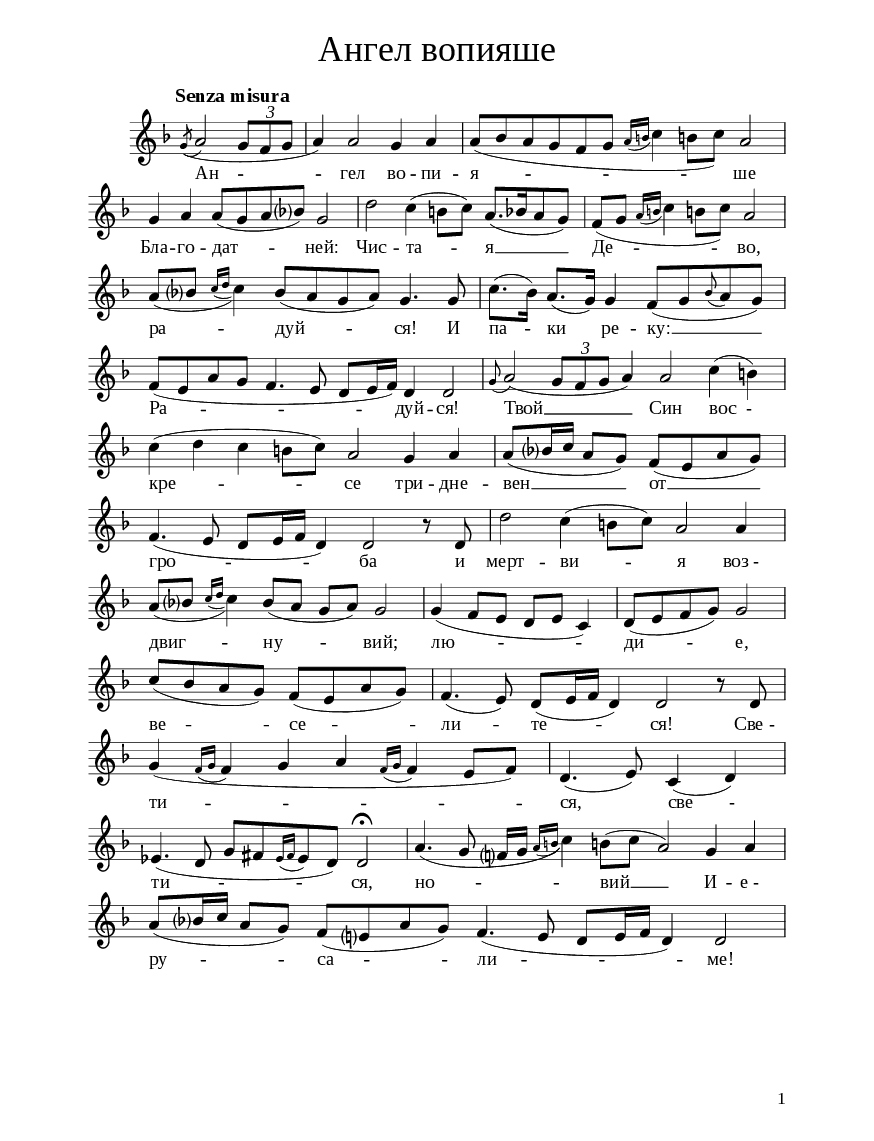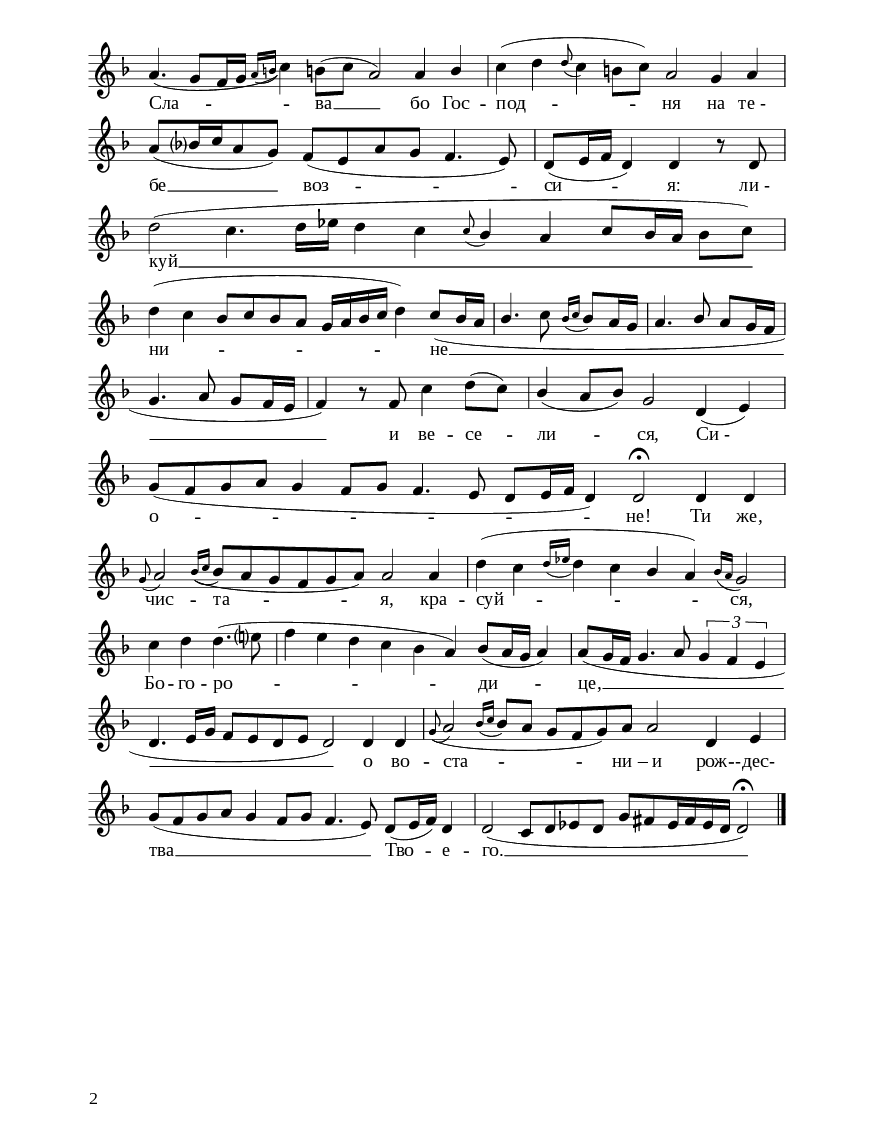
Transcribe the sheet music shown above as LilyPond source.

\version "2.24.4"

% include paper part and global functions
\include "include/globals.ily"

\bookpart {
  \label #'ref064
  \tocItem \markup "Ангел вопияше"
  \paper {
    print-all-headers = ##t
    print-page-number = ##t
    print-first-page-number = ##t

    % put page numbers on the bottom
    oddHeaderMarkup = \markup ""
    evenHeaderMarkup = \markup ""
    oddFooterMarkup = \markup
    \fill-line {
      ""
      \if \should-print-page-number \fromproperty #'page:page-number-string
    }
    evenFooterMarkup = \markup
    \fill-line {
      \if \should-print-page-number \fromproperty #'page:page-number-string
      ""
    }

    left-margin = 1.5\cm
    right-margin = 1.5\cm
    top-margin = 1.6\cm
    bottom-margin = 1.2\cm
    ragged-bottom = ##t % do not spread the staves to fill the whole vertical space

    % change distance between staves
    system-system-spacing =
    #'((basic-distance . 9.5)
       (minimum-distance . 6)
       (padding . 1)
       (stretchability . 12))
  }
  \score {
    \include "include/score-layout.ily"

    \new Voice \relative c' {
      \clef treble
      \key d \minor
      \tempo "Senza misura"
      \autoBeamOff
      \omit Score.TimeSignature
      \cadenzaOn % allows custom bar lines


      \acciaccatura g'8 (a2 \tuplet 3/2 { g8 [f g] } \bar "|"
      a4) a2 g4 a4 \bar "|"
      \slurDown a8( [bes a g f g] \acciaccatura { a16 [b] } c4 b!8 [c]) a2 \bar "|" \break

      \slurNeutral g4 a a8 ([g a bes?]) g2 \bar "|"
      d'2 c4 (b8 [c]) a8. ([bes16 a8 g]) \bar "|"
      \slurDown f8([ g] \acciaccatura { a16 [b] } c4 b!8[ c]) a2 \bar "|"  \break

      a8( [bes?] \acciaccatura { c16 [d] } c4) bes8( [a g a]) g4. g8 \bar "|"
      \slurNeutral c8.( [bes16]) a8.( [g16]) g4 f8( [g \appoggiatura bes a g]) \bar "|"  \break

      f8( [e a g] f4. e8 d [e16 f]) d4 d2 \bar "|"
      \appoggiatura g8  a2( \tuplet 3/2 { g8 [f g] } a4) a2 c4( b) \bar "|"  \break

      \stemNeutral c4( d  c b!8 [c]) a2 g4 a \bar "|"
      \stemUp a8( [bes?16 c] a8 [g]) f( [e a g]) \bar "|"  \break

      f4.( e8 d[ e16 f] d4) d2 r8 d \bar "|"
      \stemNeutral d'2 c4( b!8[ c]) a2 a4 \bar "|"  \break

      \slurDown a8([bes?] \acciaccatura { c16 [d] } c4) bes8( [a] g [a]) g2 \bar "|"
      g4( f8 [e] d [e] c4) \bar "|"
      d8([ e f g]) g2 \bar "|"  \break

      c8([ bes a g]) f([ e a g]) \bar "|"
      f4.( e8) d([ e16 f] d4) d2 r8 d \bar "|"  \break


      g4( \acciaccatura { f16 [g] } f4 g a \acciaccatura { f16 [g] } f4 e8[  f]) \bar "|"
      d4.( e8) c4( d) \bar "|"  \break

      ees4.( d8 g8[ fis \acciaccatura { ees16 [fis] }  ees8 d]) d2\fermata \bar "|"
      a'4.( g8 f?16[ g] \acciaccatura { a16 [b] } c4) \slurNeutral b!8([ c] a2) g4 a4 \bar "|"  \break

      \stemUp a8([ bes?16 c] a8  [g]) f8([ e? a g]) f4.( e8 d[ e16 f] d4) d2 \bar "|"  \break

      \stemNeutral \slurDown a'4.( g8[ f16 g] \acciaccatura { a16 [b!] } c4) \slurNeutral b!8([ c]  a2)  a4 \stemUp b \bar "|"
      \stemNeutral c4( d \appoggiatura d8 c4 b!8[ c]) a2 g4 a \bar "|"  \break

      a8([ bes?16 c a8 g]) f([ e a g] f4. e8) \bar "|"
      d8([ e16 f] d4) d r8 d \bar "|"  \break

      d'2( c4. d16[ ees] d4 c \appoggiatura c8 \stemUp bes4 a c8[ bes16 a]  \stemNeutral bes8[ c]) \bar "|"  \break

      d4( c \stemUp bes8[ c bes a] g16[ a bes c] \stemNeutral d4) \stemUp \slurDown c8([ bes16 a] \bar "|" \noBreak
      bes4. \stemNeutral c8 \acciaccatura { bes16 [c] } \stemUp bes8[ a16 g]  \bar "|" \noBreak
      a4. bes8 a[ g16 f] \bar "|" \break

      g4. a8 g8[ f16 e] \bar "|"
      f4) r8 f\stemNeutral \slurNeutral c'4 d8([ c])  \bar "|"
      \stemUp bes4( a8[ bes]) g2 d4( e)  \bar "|" \break

      g8([ f g a] g4 f8[ g] f4. e8 d8[ e16 f] d4) d2\fermata d4 d  \bar "|" \break

      \appoggiatura g8 a2 \acciaccatura { bes16([ c] } bes8[ a g f g a]) a2 a4 \bar "|"
      \stemNeutral d4( c \acciaccatura { d16[ ees!]} d4 c \stemUp bes a) \acciaccatura { bes16[ a] } g2 \bar "|" \break

      \stemNeutral c4 d d4.( e?8 \bar "|" \noBreak
      f4 e d c bes a) bes8([ a16 g] a4) \bar "|" \noBreak
      a8([ g16 f] g4. a8 \tuplet 3/2 { g4 f e } \bar "|" \break

      d4. e16[ g] f8[ e d e] d2) d4 d \bar "|" \noBreak
      \appoggiatura g8( a2 \acciaccatura { bes16[ c] } bes8[ a] g8[ f g) a] a2 d,4 e \bar "|" \break

      g8([ f g a] g4 f8[ g] f4. e8) d([ e16 f)] d4 \bar "|" \noBreak
      d2( c8[  d ees! d] g8[ fis! es16 fis  ees d] d2)\fermata \bar "|."
    }

    \addlyrics {
      Ан -- гел во -- пи -- я -- -- -- ше
      Бла -- го -- дат -- ней: Чис -- та -- я __ Де -- во,
      ра -- дуй -- ся! И па -- ки ре -- ку: __
      Ра -- -- дуй -- ся! Твой __ Син "вос  -"
      кре -- -- се три -- дне -- вен __  от __
      гро -- ба и мерт -- ви -- я "воз -"
      двиг -- ну -- вий; лю -- -- ди -- е,
      ве -- се -- ли -- те -- ся! "Све -"
      ти -- -- -- -- -- -- ся, "све       -"
      ти --  -- ся, но -- -- вий __ И -- "е -"
      ру -- -- са -- ли -- -- -- ме!
      Сла -- ва __ бо Гос -- под -- ня на "те -"
      бе __ воз -- -- си -- я: "ли -"
      куй __ ни -- -- не __
      и ве -- се -- ли -- ся, "Си -"
      о -- -- -- -- -- -- не! Ти же,
      чис -- та -- я, кра -- суй -- -- ся,
      Бо -- го -- ро -- -- -- ди -- це, __
      о во -- ста -- "ни – и      " рож -- "-дес-"
      тва __ Тво -- е -- го. __
    }

    \header {
      title = \titleFunc #'ref_desc_1 "Ангел вопияше" "Angel vopijaše"
    }

    \midi{}

  } % score


} % bookpart
